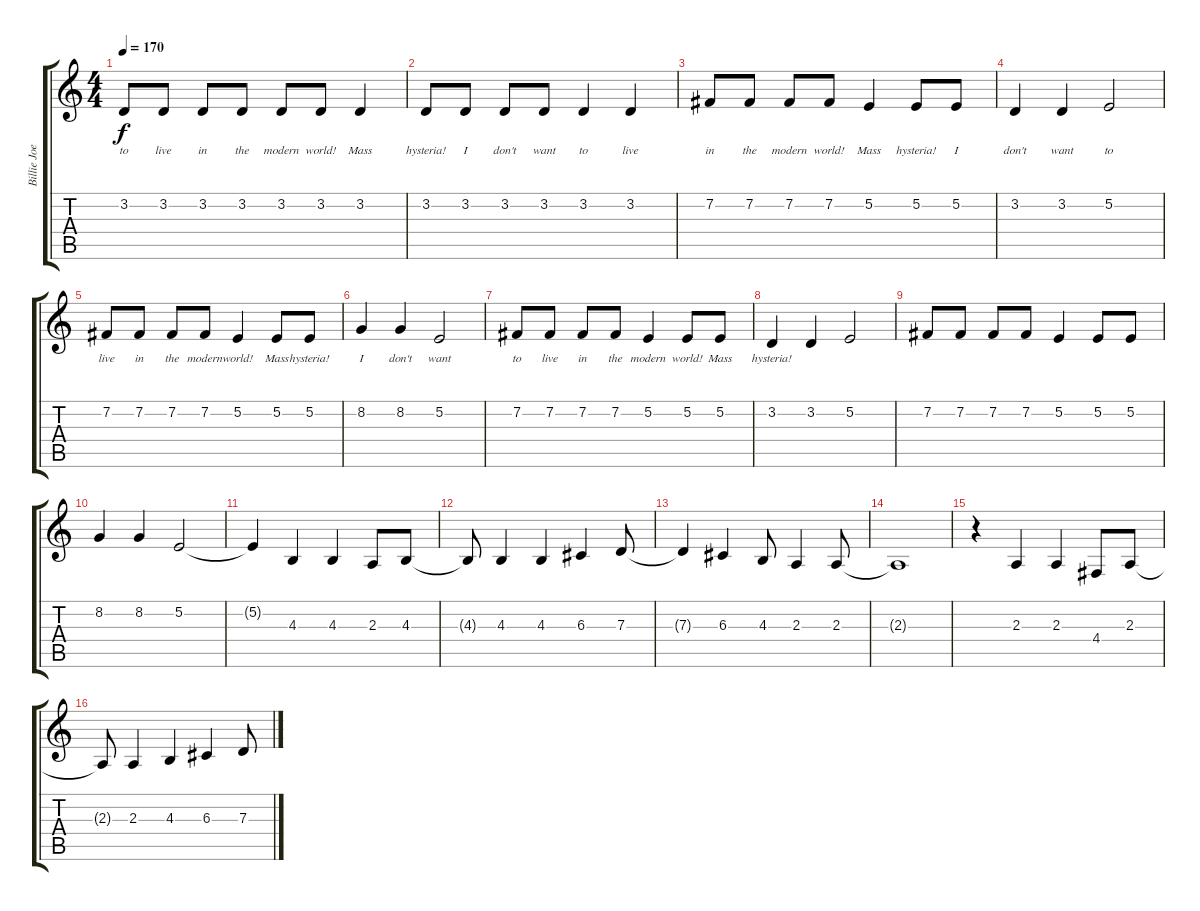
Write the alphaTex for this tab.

\track ("Billie Joe Vocal" "Billie Joe") {instrument electricgrandpiano}
\staff {score tabs}
\tuning (E4 B3 G3 D3 A2 E2) {hide}
\ts (4 4)
\tempo 170
\clef g2
\ks c
3.2.8{lyrics (0 "to") lyrics (1 "") lyrics (2 "") lyrics (3 "") lyrics (4 "") dy f} 3.2.8{lyrics (0 "live") lyrics (1 "") lyrics (2 "") lyrics (3 "") lyrics (4 "")} 3.2.8{lyrics (0 "in") lyrics (1 "") lyrics (2 "") lyrics (3 "") lyrics (4 "")} 3.2.8{lyrics (0 "the") lyrics (1 "") lyrics (2 "") lyrics (3 "") lyrics (4 "")} 3.2.8{lyrics (0 "modern") lyrics (1 "") lyrics (2 "") lyrics (3 "") lyrics (4 "")} 3.2.8{lyrics (0 "world!") lyrics (1 "") lyrics (2 "") lyrics (3 "") lyrics (4 "")} 3.2.4{lyrics (0 "Mass") lyrics (1 "") lyrics (2 "") lyrics (3 "") lyrics (4 "")} |
3.2.8{lyrics (0 "hysteria!") lyrics (1 "") lyrics (2 "") lyrics (3 "") lyrics (4 "")} 3.2.8{lyrics (0 "I") lyrics (1 "") lyrics (2 "") lyrics (3 "") lyrics (4 "")} 3.2.8{lyrics (0 "don't") lyrics (1 "") lyrics (2 "") lyrics (3 "") lyrics (4 "")} 3.2.8{lyrics (0 "want") lyrics (1 "") lyrics (2 "") lyrics (3 "") lyrics (4 "")} 3.2.4{lyrics (0 "to") lyrics (1 "") lyrics (2 "") lyrics (3 "") lyrics (4 "")} 3.2.4{lyrics (0 "live") lyrics (1 "") lyrics (2 "") lyrics (3 "") lyrics (4 "")} |
7.2.8{lyrics (0 "in") lyrics (1 "") lyrics (2 "") lyrics (3 "") lyrics (4 "")} 7.2.8{lyrics (0 "the") lyrics (1 "") lyrics (2 "") lyrics (3 "") lyrics (4 "")} 7.2.8{lyrics (0 "modern") lyrics (1 "") lyrics (2 "") lyrics (3 "") lyrics (4 "")} 7.2.8{lyrics (0 "world!") lyrics (1 "") lyrics (2 "") lyrics (3 "") lyrics (4 "")} 5.2.4{lyrics (0 "Mass") lyrics (1 "") lyrics (2 "") lyrics (3 "") lyrics (4 "")} 5.2.8{lyrics (0 "hysteria!") lyrics (1 "") lyrics (2 "") lyrics (3 "") lyrics (4 "")} 5.2.8{lyrics (0 "I") lyrics (1 "") lyrics (2 "") lyrics (3 "") lyrics (4 "")} |
3.2.4{lyrics (0 "don't") lyrics (1 "") lyrics (2 "") lyrics (3 "") lyrics (4 "")} 3.2.4{lyrics (0 "want") lyrics (1 "") lyrics (2 "") lyrics (3 "") lyrics (4 "")} 5.2.2{lyrics (0 "to") lyrics (1 "") lyrics (2 "") lyrics (3 "") lyrics (4 "")} |
7.2.8{lyrics (0 "live") lyrics (1 "") lyrics (2 "") lyrics (3 "") lyrics (4 "")} 7.2.8{lyrics (0 "in") lyrics (1 "") lyrics (2 "") lyrics (3 "") lyrics (4 "")} 7.2.8{lyrics (0 "the") lyrics (1 "") lyrics (2 "") lyrics (3 "") lyrics (4 "")} 7.2.8{lyrics (0 "modern") lyrics (1 "") lyrics (2 "") lyrics (3 "") lyrics (4 "")} 5.2.4{lyrics (0 "world!") lyrics (1 "") lyrics (2 "") lyrics (3 "") lyrics (4 "")} 5.2.8{lyrics (0 "Mass") lyrics (1 "") lyrics (2 "") lyrics (3 "") lyrics (4 "")} 5.2.8{lyrics (0 "hysteria!") lyrics (1 "") lyrics (2 "") lyrics (3 "") lyrics (4 "")} |
8.2.4{lyrics (0 "I") lyrics (1 "") lyrics (2 "") lyrics (3 "") lyrics (4 "")} 8.2.4{lyrics (0 "don't") lyrics (1 "") lyrics (2 "") lyrics (3 "") lyrics (4 "")} 5.2.2{lyrics (0 "want") lyrics (1 "") lyrics (2 "") lyrics (3 "") lyrics (4 "")} |
7.2.8{lyrics (0 "to") lyrics (1 "") lyrics (2 "") lyrics (3 "") lyrics (4 "")} 7.2.8{lyrics (0 "live") lyrics (1 "") lyrics (2 "") lyrics (3 "") lyrics (4 "")} 7.2.8{lyrics (0 "in") lyrics (1 "") lyrics (2 "") lyrics (3 "") lyrics (4 "")} 7.2.8{lyrics (0 "the") lyrics (1 "") lyrics (2 "") lyrics (3 "") lyrics (4 "")} 5.2.4{lyrics (0 "modern") lyrics (1 "") lyrics (2 "") lyrics (3 "") lyrics (4 "")} 5.2.8{lyrics (0 "world!") lyrics (1 "") lyrics (2 "") lyrics (3 "") lyrics (4 "")} 5.2.8{lyrics (0 "Mass") lyrics (1 "") lyrics (2 "") lyrics (3 "") lyrics (4 "")} |
3.2.4{lyrics (0 "hysteria!") lyrics (1 "") lyrics (2 "") lyrics (3 "") lyrics (4 "")} 3.2.4 5.2.2 |
7.2.8 7.2.8 7.2.8 7.2.8 5.2.4 5.2.8 5.2.8 |
8.2.4 8.2.4 5.2.2 |
5.2{t}.4 4.3.4 4.3.4 2.3.8 4.3.8 |
4.3{t}.8 4.3.4 4.3.4 6.3.4 7.3.8 |
7.3{t}.4 6.3.4 4.3.8 2.3.4 2.3.8 |
2.3{t}.1 |
r.4 2.3.4 2.3.4 4.4.8 2.3.8 |
2.3{t}.8 2.3.4 4.3.4 6.3.4 7.3.8
